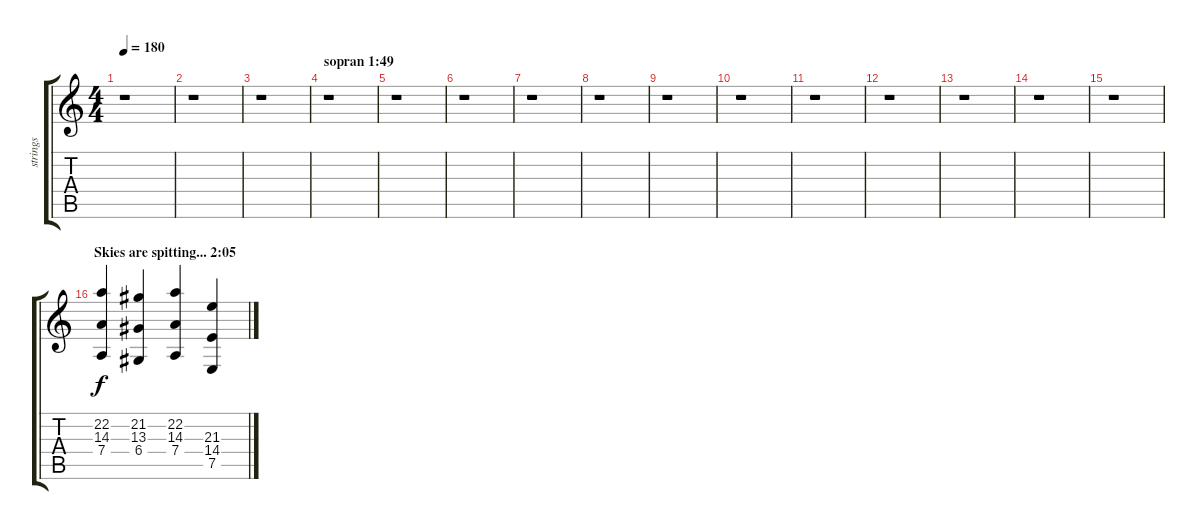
\track ("strings" "strings") {instrument stringensemble1}
\staff {score tabs}
\tuning (E4 B3 G3 D3 A2 E2) {hide}
\ts (4 4)
\tempo 180
\clef g2
\ks c
r.1{dy f} |
r.1 |
r.1 |
\section ("" "sopran 1:49")
r.1 |
r.1 |
r.1 |
r.1 |
r.1 |
r.1 |
r.1 |
r.1 |
r.1 |
r.1 |
r.1 |
r.1 |
\section ("" "Skies are spitting... 2:05")
(22.2 14.3 7.4).4{volume 12} (21.2 13.3 6.4).4 (22.2 14.3 7.4).4 (21.3 14.4 7.5).4
